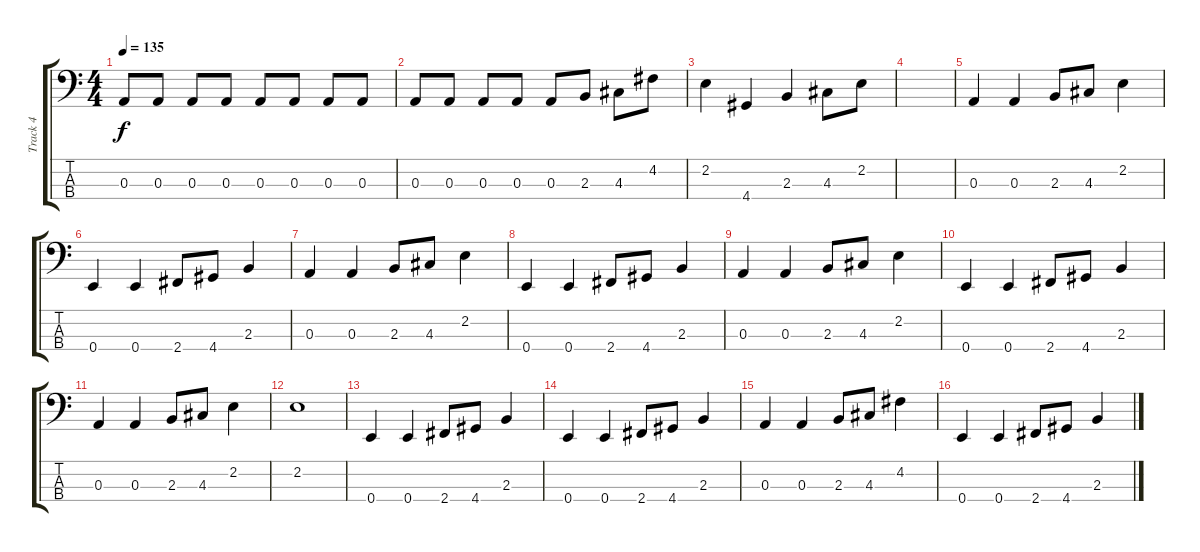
\track ("Track 4" "Track 4") {instrument electricbassfinger}
\staff {score tabs}
\tuning (G2 D2 A1 E1) {hide}
\ts (4 4)
\tempo 135
\clef f4
\ks c
0.3.8{dy f} 0.3.8 0.3.8 0.3.8 0.3.8 0.3.8 0.3.8 0.3.8 |
0.3.8 0.3.8 0.3.8 0.3.8 0.3.8 2.3.8 4.3.8 4.2.8 |
2.2.4 4.4.4 2.3.4 4.3.8 2.2.8 |
|
0.3.4 0.3.4 2.3.8 4.3.8 2.2.4 |
0.4.4 0.4.4 2.4.8 4.4.8 2.3.4 |
0.3.4 0.3.4 2.3.8 4.3.8 2.2.4 |
0.4.4 0.4.4 2.4.8 4.4.8 2.3.4 |
0.3.4 0.3.4 2.3.8 4.3.8 2.2.4 |
0.4.4 0.4.4 2.4.8 4.4.8 2.3.4 |
0.3.4 0.3.4 2.3.8 4.3.8 2.2.4 |
2.2.1 |
0.4.4 0.4.4 2.4.8 4.4.8 2.3.4 |
0.4.4 0.4.4 2.4.8 4.4.8 2.3.4 |
0.3.4 0.3.4 2.3.8 4.3.8 4.2.4 |
0.4.4 0.4.4 2.4.8 4.4.8 2.3.4
